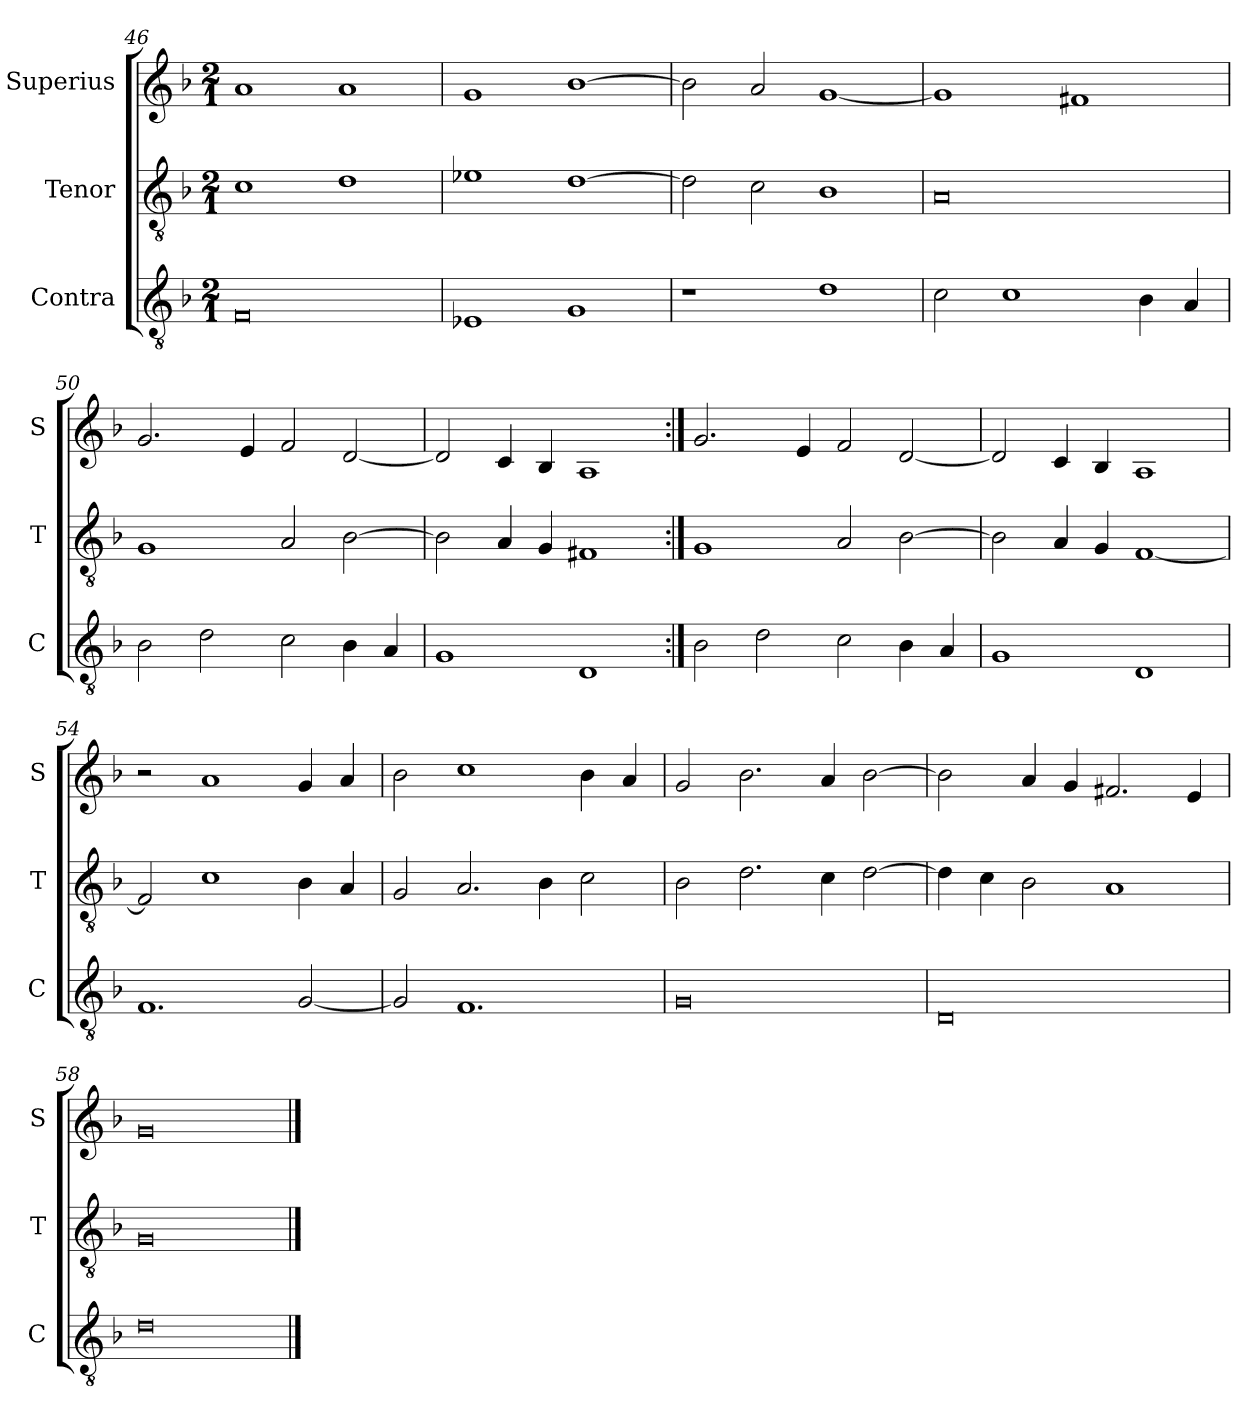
**kern	**kern	**kern
*part3	*part2	*part1
*staff3	*staff2	*staff1
*I"Contra	*I"Tenor	*I"Superius
*I'C	*I'T	*I'S
*clefGv2	*clefGv2	*clefG2
*k[b-]	*k[b-]	*k[b-]
*M2/1	*M2/1	*M2/1
=46	=46	=46
0F	1c	1a
.	1d	1a
=47	=47	=47
1E-X	1e-X	1g
1G	[1d	[1b-
=48	=48	=48
1r	2d\]	2b-\]
.	2c\	2a/
1d	1B-	[1g
=49	=49	=49
2c\	0A	1g]
1c	.	.
.	.	1f#X
4B-\	.	.
4A/	.	.
=50	=50	=50
2B-\	1G	2.g/
2d\	.	.
.	.	4e/
2c\	2A/	2f/
4B-\	[2B-\	[2d/
4A/	.	.
=51	=51	=51
1G	2B-\]	2d/]
.	4A/	4c/
.	4G/	4B-/
1D	1F#X	1A
=52:|!	=52:|!	=52:|!
2B-\	1G	2.g/
2d\	.	.
.	.	4e/
2c\	2A/	2f/
4B-\	[2B-\	[2d/
4A/	.	.
=53	=53	=53
1G	2B-\]	2d/]
.	4A/	4c/
.	4G/	4B-/
1D	[1F	1A
=54	=54	=54
1.F	2F/]	2r
.	1c	1a
[2G/	4B-\	4g/
.	4A/	4a/
=55	=55	=55
2G/]	2G/	2b-\
1.F	2.A/	1cc
.	4B-\	.
.	2c\	4b-\
.	.	4a/
=56	=56	=56
0G	2B-\	2g/
.	2.d\	2.b-\
.	4c\	4a/
.	[2d\	[2b-\
=57	=57	=57
0D	4d\]	2b-\]
.	4c\	.
.	2B-\	4a/
.	.	4g/
.	1A	2.f#X/
.	.	4e/
=58	=58	=58
0d	0G	0g
==	==	==
*-	*-	*-
